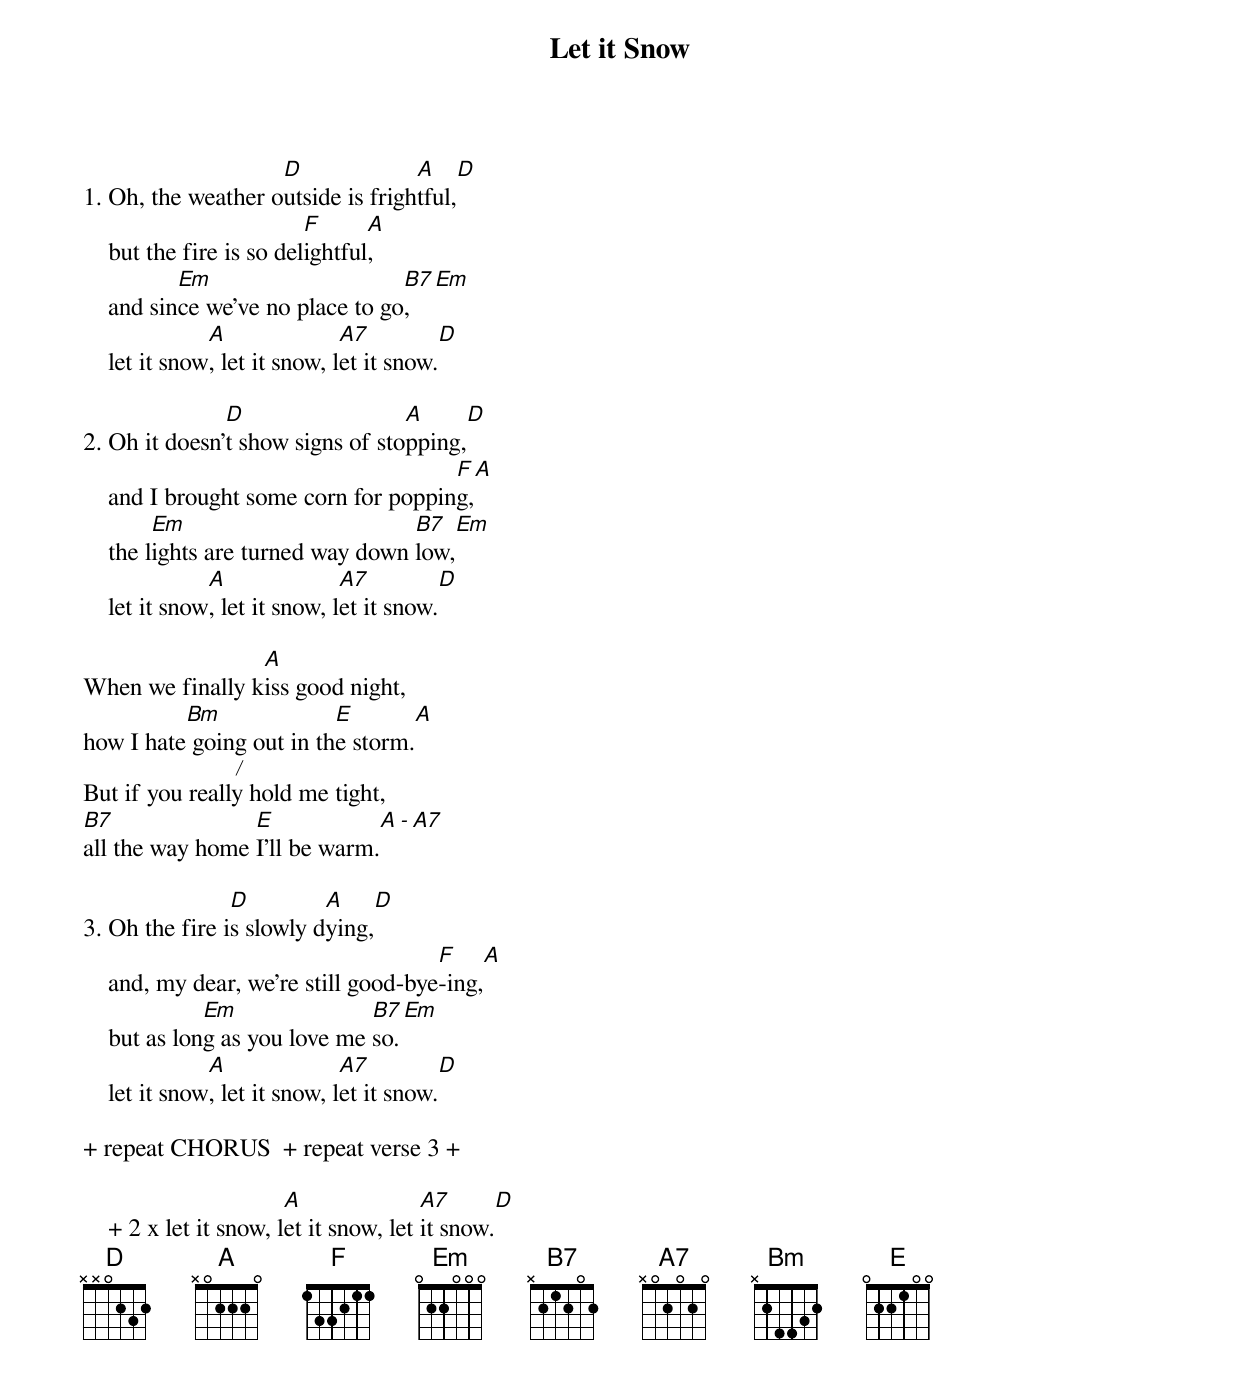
Let it Snow

                    D              A         D
1. Oh, the weather outside is frightful,
                          F      A
    but the fire is so delightful,
           Em                     B7       Em
    and since we've no place to go,
               A               A7               D
    let it snow, let it snow, let it snow.

               D                  A            D
2. Oh it doesn't show signs of stopping,
                                      F           A
    and I brought some corn for popping,
         Em                        B7           Em
    the lights are turned way down low,
               A               A7               D
    let it snow, let it snow, let it snow.

                 A
When we finally kiss good night,
          Bm              E              A
how I hate going out in the storm.
            /
But if you really hold me tight,
B7               E                  A        - A7
all the way home I'll be warm.

                D         A        D
3. Oh the fire is slowly dying,
                                      F              A
    and, my dear, we're still good-bye-ing,
              Em               B7        Em
    but as long as you love me so.
               A               A7              D
    let it snow, let it snow, let it snow.

+ repeat CHORUS  + repeat verse 3 +

                        A               A7              D
    + 2 x let it snow, let it snow, let it snow.
